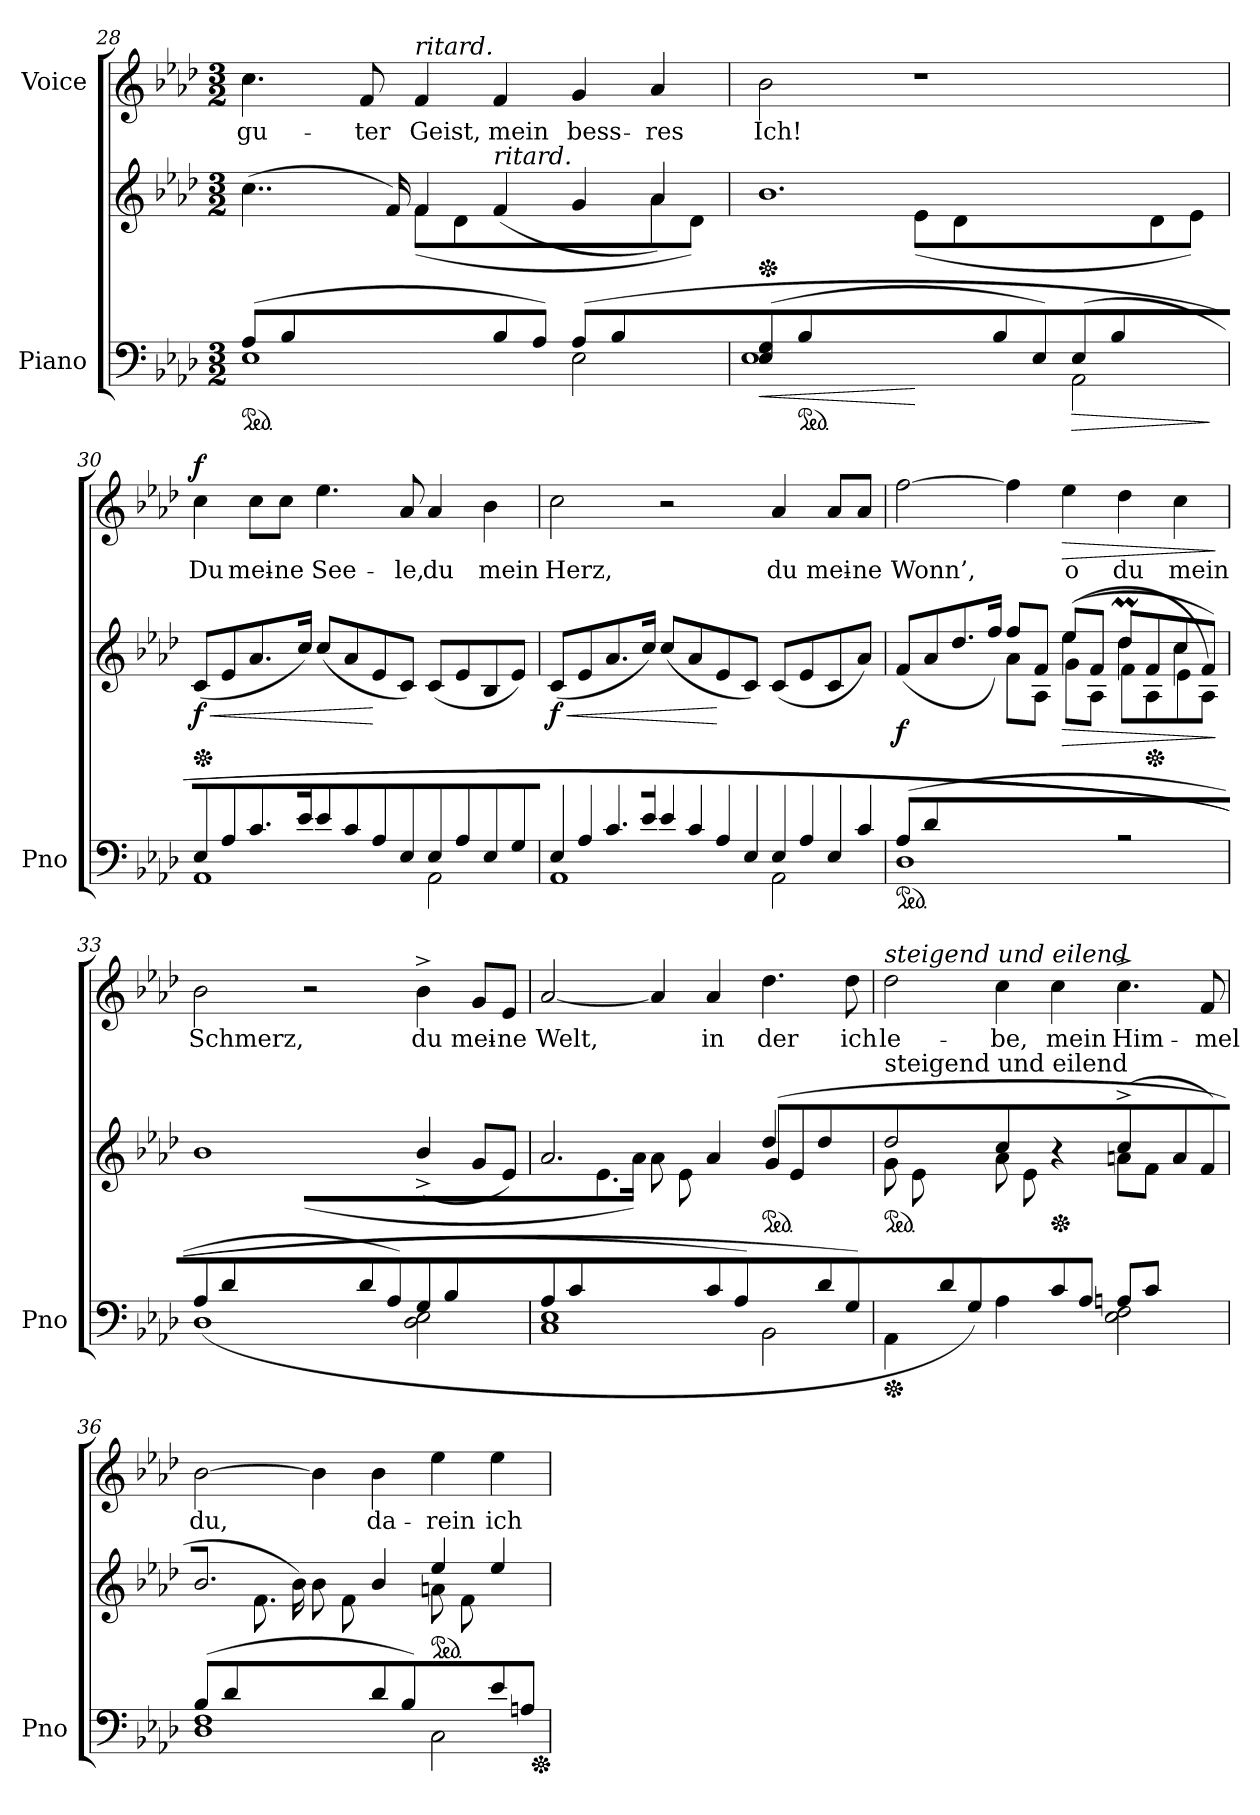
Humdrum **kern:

**kern	**kern	**dynam	**kern	**text	**dynam
*part2	*part2	*part2	*part1	*part1	*part1
*staff3	*staff2	*staff2/3	*staff1	*staff1	*staff1
*I"Piano	*	*	*I"Voice	*	*
*I'Pno	*	*	*	*	*
*clefF4	*clefG2	*	*clefG2	*	*
*k[b-e-a-d-]	*k[b-e-a-d-]	*	*k[b-e-a-d-]	*	*
*M3/2	*M3/2	*	*M3/2	*	*
*MM116	*MM116	*	*MM116	*	*
*ped	*	*	*	*	*
=28	=28	=28	=28	=28	=28
*^	*^	*	*	*	*
!	!	!	!	!	!	!LO:LY:b	!
(<8A-/L	1E-	(>4..cc\	4ryy	.	4.cc\	gu-	.
8B-/	.	.	.	.	.	.	.
2ryy	.	.	8.dn\	.	.	.	.
!	!	!	!	!	!	!LO:LY:b	!
.	.	.	.	.	8f/	-ter	.
.	.	16f/)	16f\Jk)	.	.	.	.
*	*	*	*	*	*MM112	*	*
!	!	!	!	!	!LO:TX:a:i:t=ritard.	!	!
!	!	!	!	!	!	!LO:LY:b	!
.	.	4f/	(<8f\L	.	4f/	Geist,	.
.	.	.	8d\	.	.	.	.
!	!	!LO:TX:a:i:t=ritard.	!	!	!	!	!
!	!	!	!	!	!	!LO:LY:b	!
8B-/	.	(>4f/	2ryy	.	4f/	mein	.
8A-/J)	.	.	.	.	.	.	.
*	*	*	*	*	*MM108	*	*
!	!	!	!	!	!	!LO:LY:b	!
(<8A-/L	2E-\	4g/	.	.	4g/	bess-	.
8B-/	.	.	.	.	.	.	.
!	!	!	!	!	!	!LO:LY:b	!
4ryy	.	4a-/)	8a-\	.	4a-/	-res	.
.	.	.	8d\J)	.	.	.	.
!!LO:LB:g=z
=29	=29	=29	=29	=29	=29	=29	=29
!	!	!	!	!LO:HP:b=2	!	!	!
*	*	*Xped	*	*	*	*	*
*	*	*	*	*	*MM114	*	*
!	!	!	!	!	!	!LO:LY:b	!
(>8E-/ 8G/L	1E-	1.b-	4ryy	<	2b-\	Ich!	.
*ped	*	*	*	*	*	*	*
8B-/	.	.	.	.	.	.	.
2ryy	.	.	8.d-X\	.	.	.	.
.	.	.	16e-\Jk)	.	.	.	.
.	.	.	(>8e-\L	[	1r	.	.
.	.	.	8d-\	.	.	.	.
8B-/	.	.	2ryy	.	.	.	.
8E-/J)	.	.	.	.	.	.	.
!	!	!	!	!LO:HP:b=2	!	!	!
(>8E-/L	2AA-:\	.	.	>	.	.	.
8B-/	.	.	.	.	.	.	.
4ryy	.	.	8d-\	.	.	.	.
.	.	.	8e-\J)	.	.	.	.
*v	*v	*	*	*	*	*	*
*	*v	*v	*	*	*	*
.	.	]	.	.	.
=30	=30	=30	=30	=30	=30
*^	*	*	*	*	*
*	*	*Xped	*	*	*	*
*v	*v	*	*	*	*	*
*	*	*	*MM118	*	*
*^	*	*	*	*	*
!	!	!	!LO:HP:b	!	!LO:LY:b	!
!	!	!	!LO:DY:n=1:b	!	!	!LO:DY:a
8E-/L	1AA-	(<8c/L	< f	4cc\	Du	f
8A-/	.	8e-/	.	.	.	.
!	!	!	!	!	!LO:LY:b	!
8.c/	.	8.a-/	.	8cc\L	mei-	.
!	!	!	!	!	!LO:LY:b	!
.	.	.	.	8cc\J	-ne	.
16e-/Jk	.	16cc/Jk)	.	.	.	.
!	!	!	!	!	!LO:LY:b	!
8e-/L	.	(<8cc/L	.	4.ee-\	See-	.
8c/	.	8a-/	.	.	.	.
8A-/	.	8e-/	[	.	.	.
!	!	!	!	!	!LO:LY:b	!
8E-/J	.	8c/J)	.	8a-/	-le,	.
!	!	!	!	!	!LO:LY:b	!
8E-/L	2AA-\	(<8c/L	.	4a-/	du	.
8A-/	.	8e-/	.	.	.	.
!	!	!	!	!	!LO:LY:b	!
8E-/	.	8B-/	.	4b-\	mein	.
8G/J	.	8e-/J)	.	.	.	.
=31	=31	=31	=31	=31	=31	=31
!	!	!	!LO:HP:b	!	!LO:LY:b	!
!	!	!	!LO:DY:n=1:b	!	!	!
8E-/L	1AA-	(<8c/L	< f	2cc\	Herz,	.
8A-/	.	8e-/	.	.	.	.
8.c/	.	8.a-/	.	.	.	.
16e-/Jk	.	16cc/Jk)	.	.	.	.
8e-/L	.	(<8cc/L	.	2r	.	.
8c/	.	8a-/	.	.	.	.
8A-/	.	8e-/	[	.	.	.
8E-/J	.	8c/J)	.	.	.	.
!	!	!	!	!	!LO:LY:b	!
8E-/L	2AA-\	(<8c/L	.	4a-/	du	.
8A-/	.	8e-/	.	.	.	.
!	!	!	!	!	!LO:LY:b	!
8E-/	.	8c/	.	8a-/L	mei-	.
!	!	!	!	!	!LO:LY:b	!
8c/J	.	8a-/J)	.	8a-/J	-ne	.
=32	=32	=32	=32	=32	=32	=32
*ped	*	*	*	*	*	*
*	*	*^	*	*	*	*
*	*	*	*^	*	*	*	*
!	!	!	!	!	!LO:DY:b	!	!LO:LY:b	!
(<8A-/L	1D-	(>8f/L	2.ryy	4ryy	f	[2ff\	Wonn’,	.
8d-/	.	8a-/	.	.	.	.	.	.
1ryy	.	8.dd-/	.	8.f\	.	.	.	.
.	.	16ff/Jk)	.	16a-\Jk)	.	.	.	.
.	.	8ff/L	.	8a-\L	.	4ff\]	.	.
.	.	8f/J	.	8A-\J	.	.	.	.
!	!	!	!	!	!LO:HP:b	!	!LO:LY:b	!LO:HP:b
.	.	(>8ee-/L	4ee-\	(<8g\L	>	4ee-\	o	>
.	.	8f/J	.	8A-\J	.	.	.	.
!	!	!	!	!	!	!	!LO:LY:b	!
.	2rA	8dd-M/L	4dd-\	8f\L	.	4dd-\	du	.
*	*	*Xped	*	*	*	*	*	*
.	.	8f/	.	8A-\	.	.	.	.
!	!	!	!	!	!	!	!LO:LY:b	!
4ryy	.	8cc/	4cc\	8e-\	.	4cc\	mein	.
.	.	8f/J)	.	8A-\J)	.	.	.	.
*v	*v	*	*	*	*	*	*	*
*	*v	*v	*v	*	*	*	*
.	.	]	.	.	]
=33	=33	=33	=33	=33	=33
*^	*^	*	*	*	*
!	!	!	!	!	!	!LO:LY:b	!
8A-/L	(<1D-	1b-	4ryy	.	2b-\	Schmerz,	.
8d-/	.	.	.	.	.	.	.
2ryy	.	.	8.f-X\	.	.	.	.
.	.	.	(16a-\Jk	.	.	.	.
.	.	.	(<8a-\L	.	2r	.	.
.	.	.	8f-\	.	.	.	.
8d-/	.	.	2.ryy	.	.	.	.
8A-/J)	.	.	.	.	.	.	.
!	!	!	!	!	!	!LO:LY:b	!
8G/L	2D-\ 2E-\	(<4b-^/	.	.	4b-^\	du	.
8B-/J	.	.	.	.	.	.	.
!	!	!	!	!	!	!LO:LY:b	!
4ryy	.	8g/L	.	.	8g/L	mei-	.
!	!	!	!	!	!	!LO:LY:b	!
.	.	8e-/J)	.	.	8e-/J	-ne	.
!!LO:LB:g=z
=34	=34	=34	=34	=34	=34	=34	=34
!	!	!	!	!	!	!LO:LY:b	!
8A-/L	1C 1E-	2.a-/	4ryy	.	[2a-/	Welt,	.
8c/	.	.	.	.	.	.	.
2ryy	.	.	8.e-\	.	.	.	.
.	.	.	16a-\Jk)	.	.	.	.
.	.	.	(<8a-\L	.	4a-/]	.	.
.	.	.	8e-\	.	.	.	.
!	!	!	!	!	!	!LO:LY:b	!
8c/	.	4a-/	4ryy	.	4a-/	in	.
8A-/J)	.	.	.	.	.	.	.
*	*	*ped	*	*	*	*	*
!	!	!	!	!	!	!LO:LY:b	!
4ryy	2BB-\	4dd-/	(<8g\L	.	4.dd-\	der	.
.	.	.	8e-\	.	.	.	.
8d-/	.	4dd-/	4ryy	.	.	.	.
!	!	!	!	!	!	!LO:LY:b	!
8G/J)	.	.	.	.	8dd-\	ich	.
*	*	*v	*v	*	*	*	*
=35	=35	=35	=35	=35	=35	=35
*Xped	*	*	*	*	*	*
*	*	*^	*	*	*	*
*	*	*	*^	*	*	*	*
*	*	*ped	*	*	*	*	*	*
*	*	*v	*v	*v	*	*	*	*
*	*	*	*	*MM120	*	*
*	*	*^	*	*	*	*
*	*	*	*^	*	*	*	*
!	!	!	!	!	!	!LO:TX:a:i:t=steigend und eilend	!	!
!	!	!LO:TX:a:t=steigend und eilend	!	!	!	!	!	!
!	!	!	!	!	!	!	!LO:LY:b	!
4ryy	4AA-\	2dd-/	1ryy	(<8g\L	.	2dd-\	le-	.
.	.	.	.	8e-\	.	.	.	.
8d-/	4ryy	.	.	4ryy	.	.	.	.
8G/J)	.	.	.	.	.	.	.	.
!	!	!	!	!	!	!	!LO:LY:b	!
4ryy	4A-\	4cc/	.	(<8a-\L	.	4cc\	-be,	.
.	.	.	.	8e-\	.	.	.	.
*	*	*Xped	*	*	*	*	*	*
!	!	!	!	!	!	!	!LO:LY:b	!
8c/	4ryy	4r	.	2.ryy	.	4cc\	mein	.
8A-/J)	.	.	.	.	.	.	.	.
!	!	!	!	!	!	!	!LO:LY:b	!
8An/L	2E-\ 2F\	(>4cc^/	8an\L	.	.	4.cc^\	Him-	.
8c/J	.	.	8f\J	.	.	.	.	.
4ryy	.	8a/L	4ryy	.	.	.	.	.
!	!	!	!	!	!	!	!LO:LY:b	!
.	.	8f/J)	.	.	.	8f/	-mel	.
*	*	*v	*v	*v	*	*	*	*
=36	=36	=36	=36	=36	=36	=36
*	*	*	*	*MM122	*	*
*	*	*^	*	*	*	*
!	!	!	!	!	!	!LO:LY:b	!
(<8B-/L	1D- 1F	2.b-/	4ryy	.	[2b-\	du,	.
8d-/	.	.	.	.	.	.	.
2ryy	.	.	8.f\	.	.	.	.
.	.	.	16b-\Jk)	.	.	.	.
.	.	.	(<8b-\L	.	4b-\]	.	.
.	.	.	8f\	.	.	.	.
!	!	!	!	!	!	!LO:LY:b	!
8d-/	.	4b-/	4ryy	.	4b-\	da-	.
8B-/J)	.	.	.	.	.	.	.
*	*	*ped	*	*	*	*	*
*	*	*	*	*	*MM124	*	*
!	!	!	!	!	!	!LO:LY:b	!
4ryy	2C\	4ee-/	(<8an\L	.	4ee-\	-rein	.
.	.	.	8f\	.	.	.	.
!	!	!	!	!	!	!LO:LY:b	!
8e-/	.	4ee-/	4ryy	.	4ee-\	ich	.
8An/J)	.	.	.	.	.	.	.
*v	*v	*	*	*	*	*	*
*	*v	*v	*	*	*	*
*Xped	*	*	*	*	*
=	=	=	=	=	=
*-	*-	*-	*-	*-	*-
